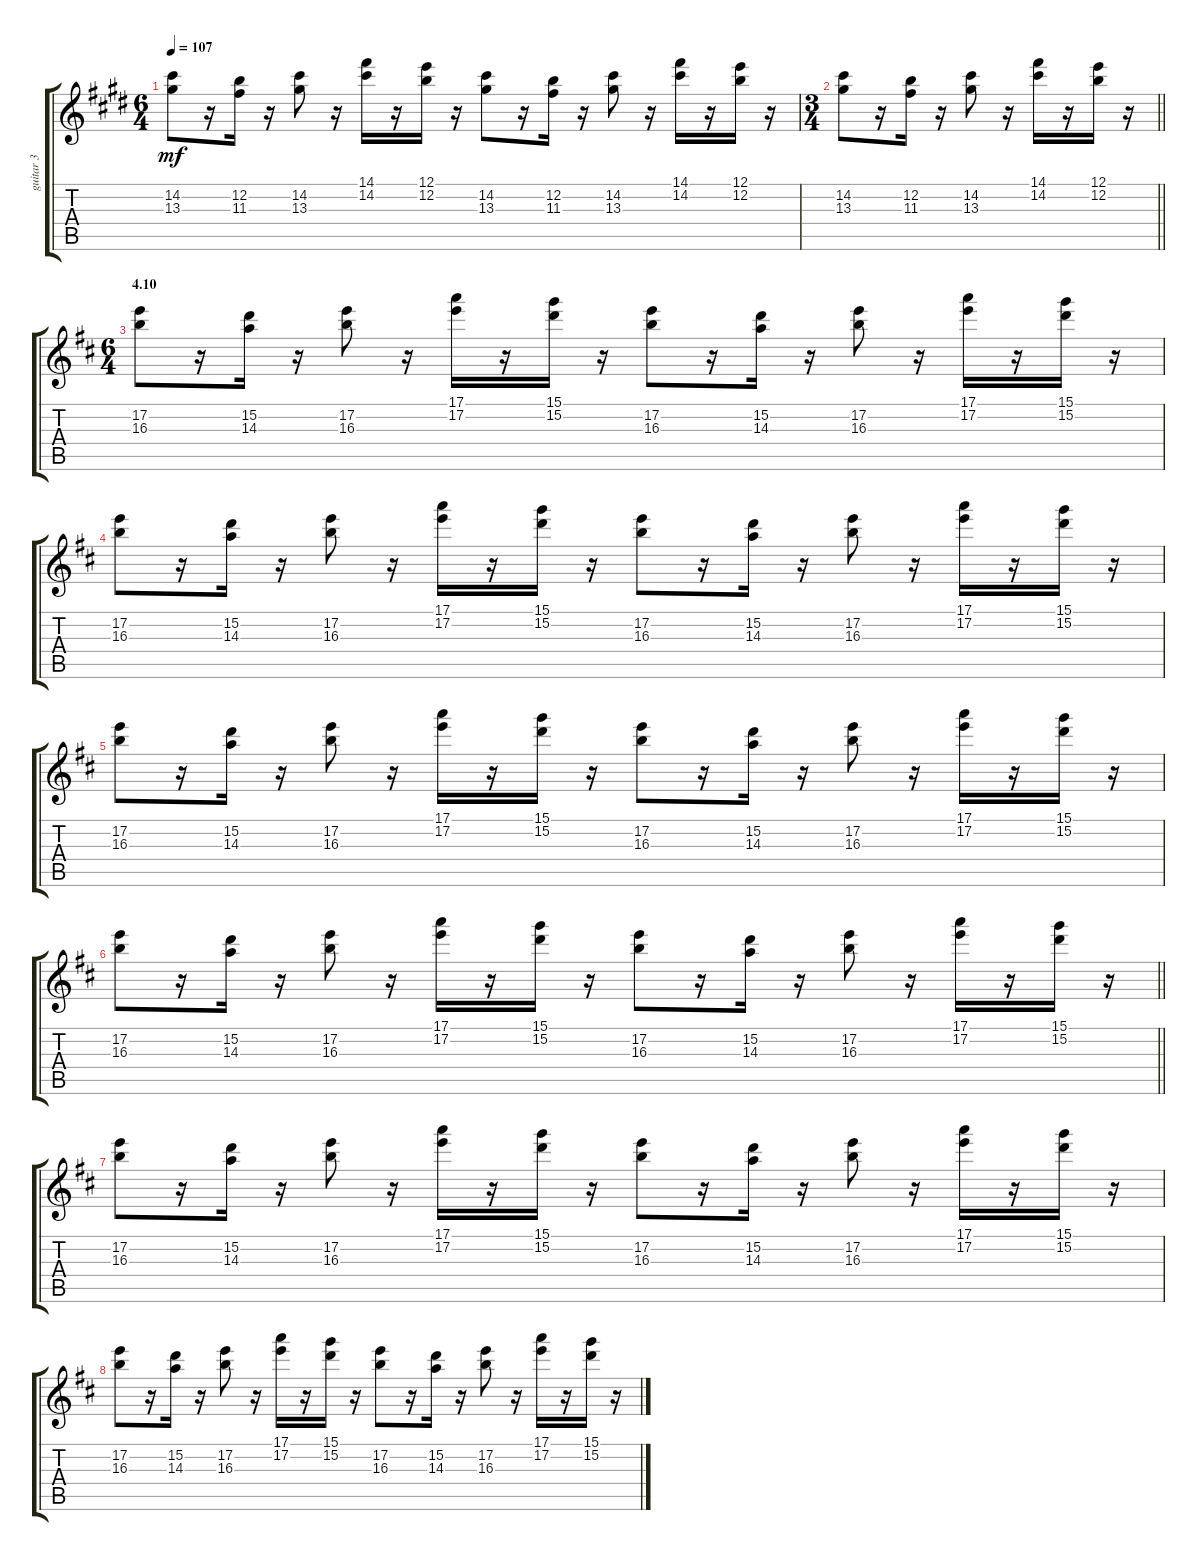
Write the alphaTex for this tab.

\track ("guitar 3" "guitar 3") {instrument distortionguitar}
\staff {score tabs}
\tuning (E4 B3 G3 D3 A2 E2) {hide}
\ts (6 4)
\tempo 107
\clef g2
\ks e
(14.2 13.3).8{dy mf} r.16 (12.2 11.3).16 r.16 (14.2 13.3).8 r.16 (14.1 14.2).16 r.16 (12.1 12.2).16 r.16 (14.2 13.3).8 r.16 (12.2 11.3).16 r.16 (14.2 13.3).8 r.16 (14.1 14.2).16 r.16 (12.1 12.2).16 r.16 |
\ts (3 4)
\barLineRight lightlight
(14.2 13.3).8 r.16 (12.2 11.3).16 r.16 (14.2 13.3).8 r.16 (14.1 14.2).16 r.16 (12.1 12.2).16 r.16 |
\ts (6 4)
\section ("" "4.10")
\ks d
(17.2 16.3).8 r.16 (15.2 14.3).16 r.16 (17.2 16.3).8 r.16 (17.1 17.2).16 r.16 (15.1 15.2).16 r.16 (17.2 16.3).8 r.16 (15.2 14.3).16 r.16 (17.2 16.3).8 r.16 (17.1 17.2).16 r.16 (15.1 15.2).16 r.16 |
(17.2 16.3).8 r.16 (15.2 14.3).16 r.16 (17.2 16.3).8 r.16 (17.1 17.2).16 r.16 (15.1 15.2).16 r.16 (17.2 16.3).8 r.16 (15.2 14.3).16 r.16 (17.2 16.3).8 r.16 (17.1 17.2).16 r.16 (15.1 15.2).16 r.16 |
(17.2 16.3).8 r.16 (15.2 14.3).16 r.16 (17.2 16.3).8 r.16 (17.1 17.2).16 r.16 (15.1 15.2).16 r.16 (17.2 16.3).8 r.16 (15.2 14.3).16 r.16 (17.2 16.3).8 r.16 (17.1 17.2).16 r.16 (15.1 15.2).16 r.16 |
\barLineRight lightlight
(17.2 16.3).8 r.16 (15.2 14.3).16 r.16 (17.2 16.3).8 r.16 (17.1 17.2).16 r.16 (15.1 15.2).16 r.16 (17.2 16.3).8 r.16 (15.2 14.3).16 r.16 (17.2 16.3).8 r.16 (17.1 17.2).16 r.16 (15.1 15.2).16 r.16 |
(17.2 16.3).8 r.16 (15.2 14.3).16 r.16 (17.2 16.3).8 r.16 (17.1 17.2).16 r.16 (15.1 15.2).16 r.16 (17.2 16.3).8 r.16 (15.2 14.3).16 r.16 (17.2 16.3).8 r.16 (17.1 17.2).16 r.16 (15.1 15.2).16 r.16 |
(17.2 16.3).8 r.16 (15.2 14.3).16 r.16 (17.2 16.3).8 r.16 (17.1 17.2).16 r.16 (15.1 15.2).16 r.16 (17.2 16.3).8 r.16 (15.2 14.3).16 r.16 (17.2 16.3).8 r.16 (17.1 17.2).16 r.16 (15.1 15.2).16 r.16
